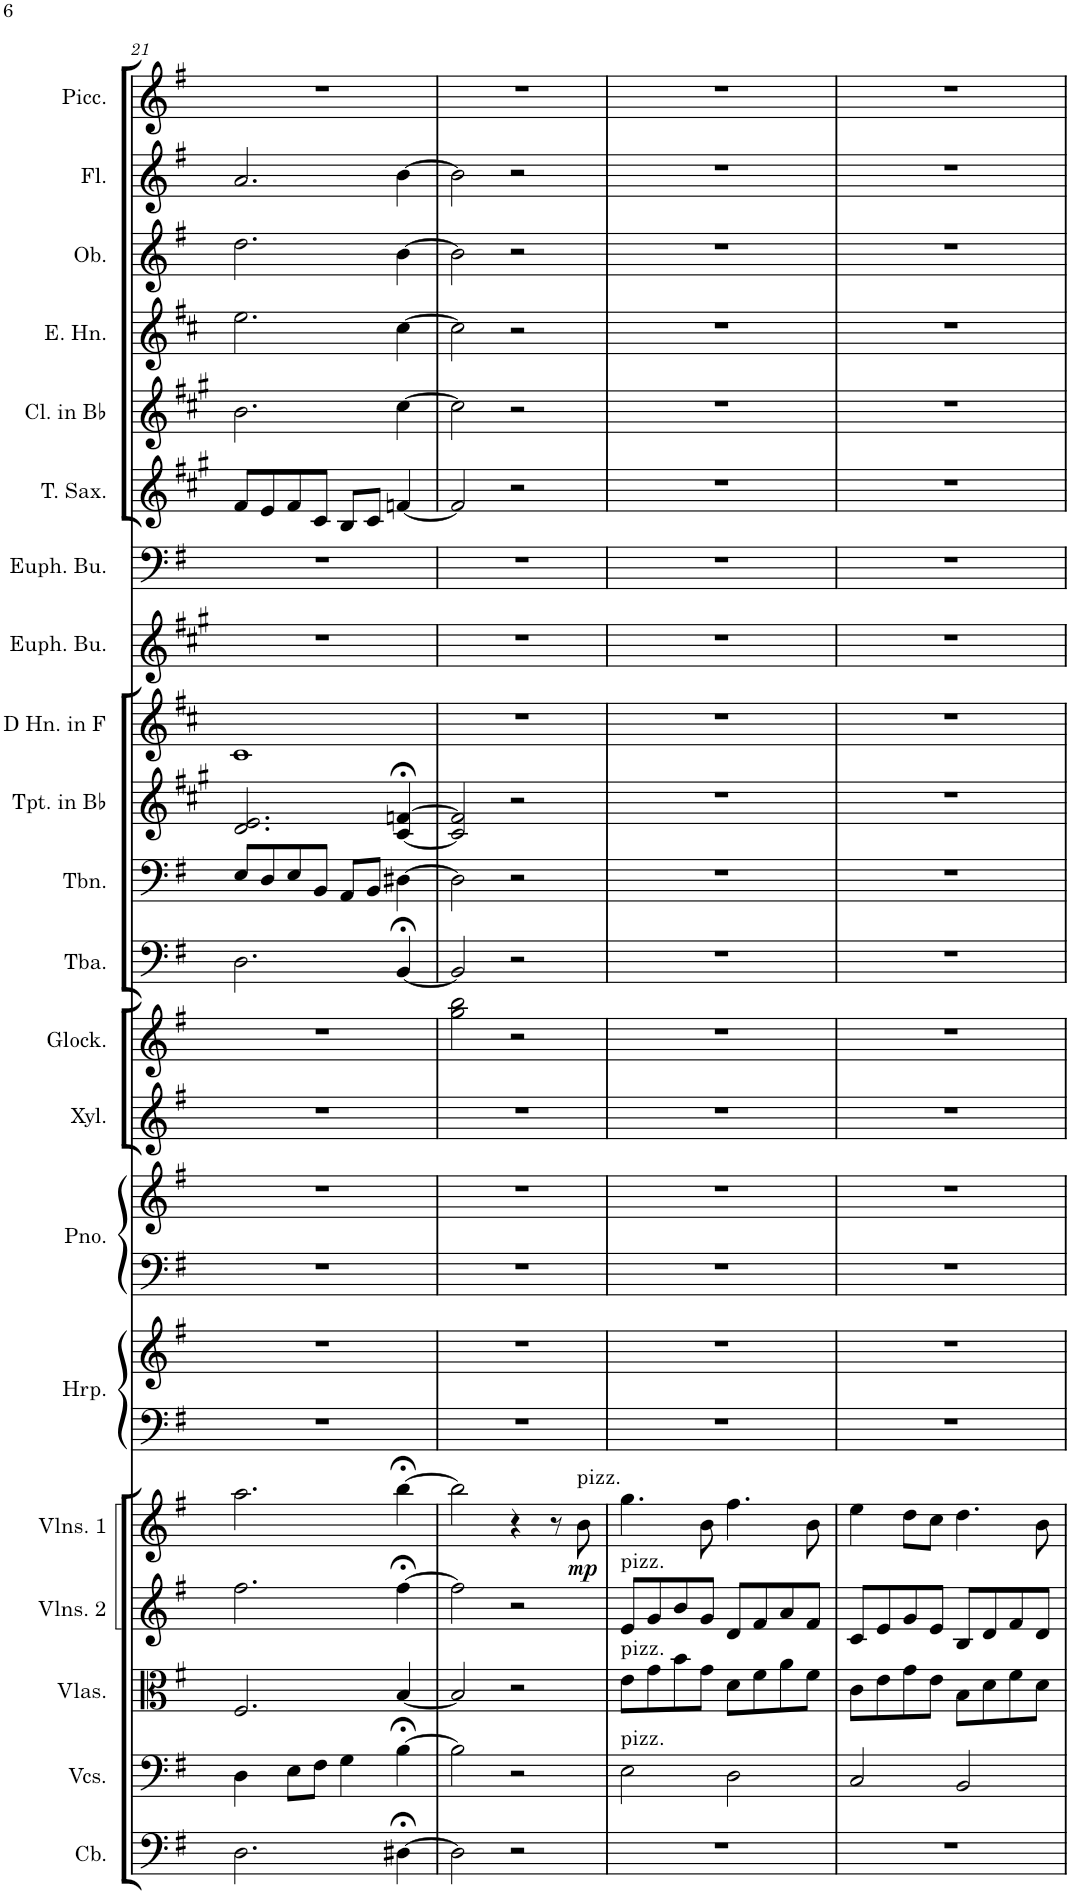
**kern	**kern	**kern	**kern	**kern	**dynam	**kern	**kern	**kern	**kern	**kern	**kern	**kern	**kern	**kern	**kern	**kern	**kern	**kern	**kern	**kern	**kern	**kern	**kern
*part21	*part20	*part19	*part18	*part17	*part17	*part16	*part16	*part15	*part15	*part14	*part13	*part12	*part11	*part10	*part9	*part8	*part7	*part6	*part5	*part4	*part3	*part2	*part1
*staff23	*staff22	*staff21	*staff20	*staff19	*staff19	*staff18	*staff17	*staff16	*staff15	*staff14	*staff13	*staff12	*staff11	*staff10	*staff9	*staff8	*staff7	*staff6	*staff5	*staff4	*staff3	*staff2	*staff1
*I"Contrabass	*I"Violoncellos	*I"Violas	*I"Violins 2	*I"Violins 1	*	*I"Harp	*	*I"Grand Piano	*	*I"Xylophone	*I"Glockenspiel	*I"Tuba	*I"Trombone	*I"Trumpet in Bb	*I"Horn in F	*I"Euphonium	*I"Euphonium	*I"Tenor Saxophone	*I"Clarinet in Bb	*I"English Horn	*I"Oboe	*I"Flute	*I"Piccolo
*I'Cb.	*I'Vcs.	*I'Vlas.	*I'Vlns. 2	*I'Vlns. 1	*	*I'Hrp.	*	*I'Pno.	*	*I'Xyl.	*I'Glock.	*I'Tba.	*I'Tbn.	*I'Tpt. in Bb	*	*	*	*I'T. Sax.	*I'Cl. in Bb	*I'E. Hn.	*I'Ob.	*I'Fl.	*I'Picc.
!!LO:PB:g=z
*clefF4	*clefF4	*clefC3	*clefG2	*clefG2	*	*clefF4	*clefG2	*clefF4	*clefG2	*clefG2	*clefG2	*clefF4	*clefF4	*clefG2	*clefG2	*clefG2	*clefF4	*clefG2	*clefG2	*clefG2	*clefG2	*clefG2	*clefG2
*Trd7c12	*	*	*	*	*	*	*	*	*	*Trd-7c-12	*Trd-14c-24	*	*	*Trd1c2	*Trd4c7	*Trd8c14	*	*Trd8c14	*Trd1c2	*Trd4c7	*	*	*Trd-7c-12
*k[f#]	*k[f#]	*k[f#]	*k[f#]	*k[f#]	*	*k[f#]	*k[f#]	*k[f#]	*k[f#]	*k[f#]	*k[f#]	*k[f#]	*k[f#]	*k[f#c#g#]	*k[f#c#]	*k[f#c#g#]	*k[f#]	*k[f#c#g#]	*k[f#c#g#]	*k[f#c#]	*k[f#]	*k[f#]	*k[f#]
*M4/4	*M4/4	*M4/4	*M4/4	*M4/4	*	*M4/4	*M4/4	*M4/4	*M4/4	*M4/4	*M4/4	*M4/4	*M4/4	*M4/4	*M4/4	*M4/4	*M4/4	*M4/4	*M4/4	*M4/4	*M4/4	*M4/4	*M4/4
=21	=21	=21	=21	=21	=21	=21	=21	=21	=21	=21	=21	=21	=21	=21	=21	=21	=21	=21	=21	=21	=21	=21	=21
2.D\	4D\	2.F#/	2.ff#\	2.aa\	.	1r	1r	1r	1r	1r	1r	2.D\	8E/L	2.d/ 2.e/	1c#	1r	1r	8f#/L	2.b\	2.ee\	2.dd\	2.a/	1r
.	.	.	.	.	.	.	.	.	.	.	.	.	8D/	.	.	.	.	8e/	.	.	.	.	.
.	8E\L	.	.	.	.	.	.	.	.	.	.	.	8E/	.	.	.	.	8f#/	.	.	.	.	.
.	8F#\J	.	.	.	.	.	.	.	.	.	.	.	8BB/J	.	.	.	.	8c#/J	.	.	.	.	.
.	4G\	.	.	.	.	.	.	.	.	.	.	.	8AA/L	.	.	.	.	8B/L	.	.	.	.	.
.	.	.	.	.	.	.	.	.	.	.	.	.	8BB/J	.	.	.	.	8c#/J	.	.	.	.	.
[4D#X;<\	[4B;<\	[4B/	[4ff#;<\	[4bb;<\	.	.	.	.	.	.	.	[4BB;</	[4D#X\	[4c#/;< [4fn/;<	.	.	.	[4fn/	[4cc#\	[4cc#\	[4b\	[4b\	.
=22	=22	=22	=22	=22	=22	=22	=22	=22	=22	=22	=22	=22	=22	=22	=22	=22	=22	=22	=22	=22	=22	=22	=22
2D#\]	2B\]	2B/]	2ff#\]	2bb\]	.	1r	1r	1r	1r	1r	2gg\ 2bb\	2BB/]	2D#\]	2c#/] 2f/]	1r	1r	1r	2f/]	2cc#\]	2cc#\]	2b\]	2b\]	1r
2r	2r	2r	2r	4r	.	.	.	.	.	.	2r	2r	2r	2r	.	.	.	2r	2r	2r	2r	2r	.
.	.	.	.	8r	.	.	.	.	.	.	.	.	.	.	.	.	.	.	.	.	.	.	.
!	!	!	!	!LO:TX:a:t=pizz.	!	!	!	!	!	!	!	!	!	!	!	!	!	!	!	!	!	!	!
!	!	!	!	!	!LO:DY:b	!	!	!	!	!	!	!	!	!	!	!	!	!	!	!	!	!	!
.	.	.	.	8b\	mp	.	.	.	.	.	.	.	.	.	.	.	.	.	.	.	.	.	.
=23	=23	=23	=23	=23	=23	=23	=23	=23	=23	=23	=23	=23	=23	=23	=23	=23	=23	=23	=23	=23	=23	=23	=23
!	!	!	!LO:TX:a:t=pizz.	!	!	!	!	!	!	!	!	!	!	!	!	!	!	!	!	!	!	!	!
!	!	!LO:TX:a:t=pizz.	!	!	!	!	!	!	!	!	!	!	!	!	!	!	!	!	!	!	!	!	!
!	!LO:TX:a:t=pizz.	!	!	!	!	!	!	!	!	!	!	!	!	!	!	!	!	!	!	!	!	!	!
1r	2E\	8e\L	8e/L	4.gg\	.	1r	1r	1r	1r	1r	1r	1r	1r	1r	1r	1r	1r	1r	1r	1r	1r	1r	1r
.	.	8g\	8g/	.	.	.	.	.	.	.	.	.	.	.	.	.	.	.	.	.	.	.	.
.	.	8b\	8b/	.	.	.	.	.	.	.	.	.	.	.	.	.	.	.	.	.	.	.	.
.	.	8g\J	8g/J	8b\	.	.	.	.	.	.	.	.	.	.	.	.	.	.	.	.	.	.	.
.	2D\	8d\L	8d/L	4.ff#\	.	.	.	.	.	.	.	.	.	.	.	.	.	.	.	.	.	.	.
.	.	8f#\	8f#/	.	.	.	.	.	.	.	.	.	.	.	.	.	.	.	.	.	.	.	.
.	.	8a\	8a/	.	.	.	.	.	.	.	.	.	.	.	.	.	.	.	.	.	.	.	.
.	.	8f#\J	8f#/J	8b\	.	.	.	.	.	.	.	.	.	.	.	.	.	.	.	.	.	.	.
=24	=24	=24	=24	=24	=24	=24	=24	=24	=24	=24	=24	=24	=24	=24	=24	=24	=24	=24	=24	=24	=24	=24	=24
1r	2C/	8c\L	8c/L	4ee\	.	1r	1r	1r	1r	1r	1r	1r	1r	1r	1r	1r	1r	1r	1r	1r	1r	1r	1r
.	.	8e\	8e/	.	.	.	.	.	.	.	.	.	.	.	.	.	.	.	.	.	.	.	.
.	.	8g\	8g/	8dd\L	.	.	.	.	.	.	.	.	.	.	.	.	.	.	.	.	.	.	.
.	.	8e\J	8e/J	8cc\J	.	.	.	.	.	.	.	.	.	.	.	.	.	.	.	.	.	.	.
.	2BB/	8B\L	8B/L	4.dd\	.	.	.	.	.	.	.	.	.	.	.	.	.	.	.	.	.	.	.
.	.	8d\	8d/	.	.	.	.	.	.	.	.	.	.	.	.	.	.	.	.	.	.	.	.
.	.	8f#\	8f#/	.	.	.	.	.	.	.	.	.	.	.	.	.	.	.	.	.	.	.	.
.	.	8d\J	8d/J	8b\	.	.	.	.	.	.	.	.	.	.	.	.	.	.	.	.	.	.	.
=	=	=	=	=	=	=	=	=	=	=	=	=	=	=	=	=	=	=	=	=	=	=	=
*-	*-	*-	*-	*-	*-	*-	*-	*-	*-	*-	*-	*-	*-	*-	*-	*-	*-	*-	*-	*-	*-	*-	*-
